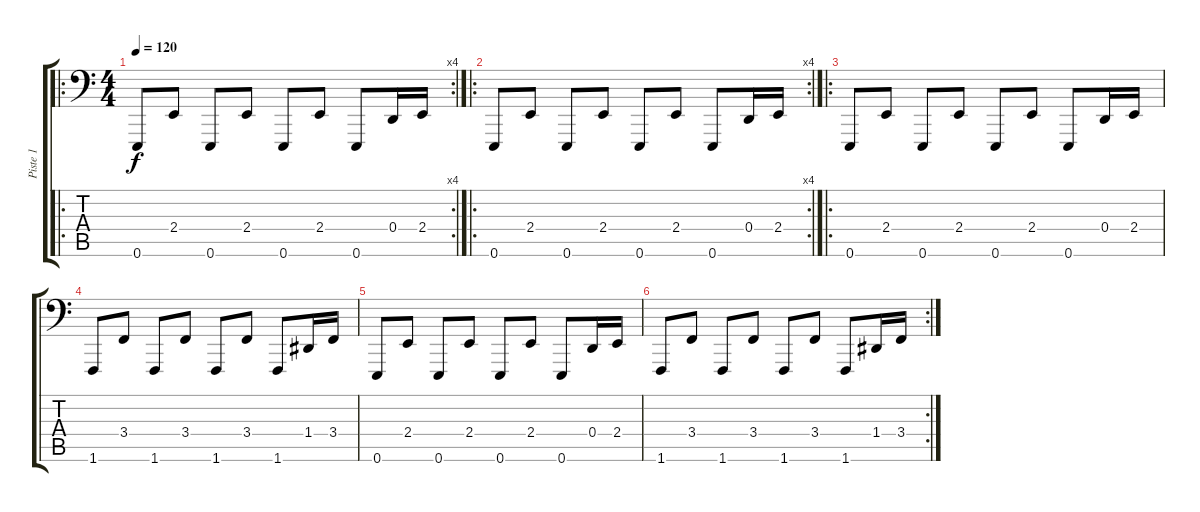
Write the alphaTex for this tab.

\track ("Piste 1" "Piste 1") {instrument lead2sawtooth}
\staff {score tabs}
\tuning (E3 B2 G2 D2 A1 E1) {hide}
\ro
\rc 4
\ts (4 4)
\tempo 120
\clef f4
\ks c
0.6.8{dy f} 2.4.8 0.6.8 2.4.8 0.6.8 2.4.8 0.6.8 0.4.16 2.4.16 |
\ro
\rc 4
0.6.8 2.4.8 0.6.8 2.4.8 0.6.8 2.4.8 0.6.8 0.4.16 2.4.16 |
\ro
0.6.8 2.4.8 0.6.8 2.4.8 0.6.8 2.4.8 0.6.8 0.4.16 2.4.16 |
1.6.8 3.4.8 1.6.8 3.4.8 1.6.8 3.4.8 1.6.8 1.4.16 3.4.16 |
0.6.8 2.4.8 0.6.8 2.4.8 0.6.8 2.4.8 0.6.8 0.4.16 2.4.16 |
\rc 2
1.6.8 3.4.8 1.6.8 3.4.8 1.6.8 3.4.8 1.6.8 1.4.16 3.4.16
